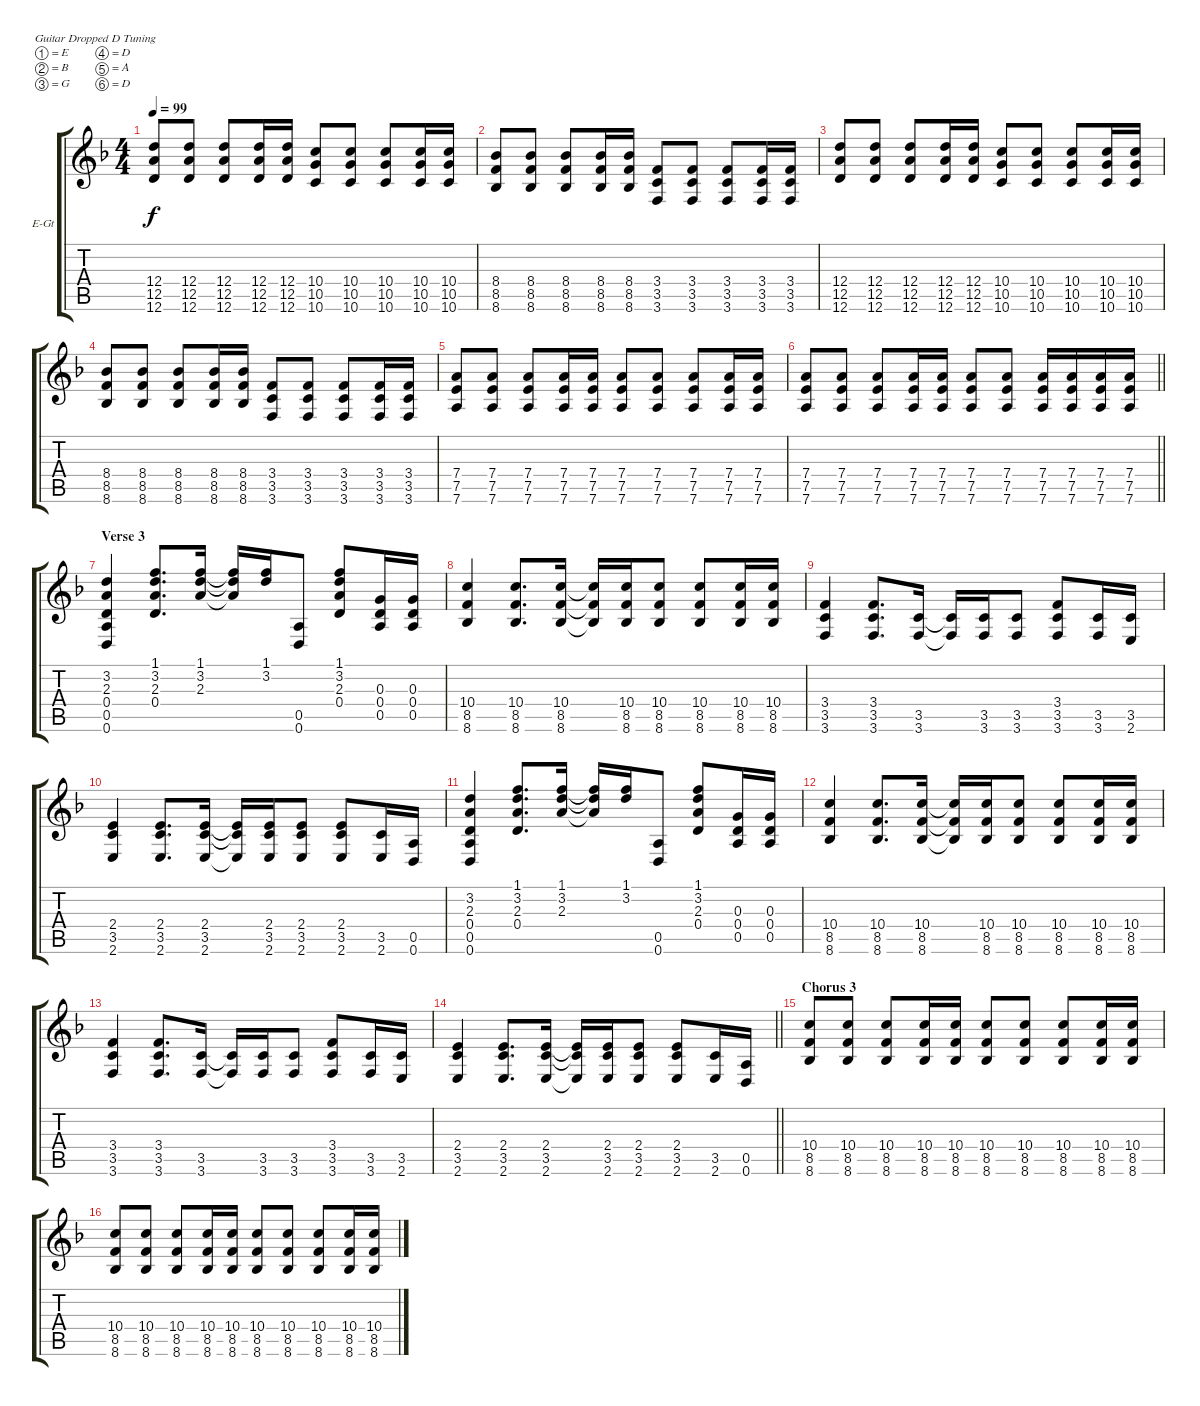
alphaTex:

\bracketExtendMode groupsimilarinstruments
\firstSystemTrackNameOrientation horizontal
\otherSystemsTrackNameOrientation horizontal
\track ("Deryck Whibley - Guitar 1 (rhythm)" "E-Gt") {instrument electricguitarclean}
\staff {score tabs}
\tuning (E4 B3 G3 D3 A2 D2)
\ts (4 4)
\tempo 99
\clef g2
\ks f
(12.4 12.5 12.6).8{dy f} (12.4 12.5 12.6).8 (12.4 12.5 12.6).8 (12.4 12.5 12.6).16 (12.4 12.5 12.6).16 (10.4 10.5 10.6).8 (10.4 10.5 10.6).8 (10.4 10.5 10.6).8 (10.4 10.5 10.6).16 (10.4 10.5 10.6).16 |
(8.4 8.5 8.6).8 (8.4 8.5 8.6).8 (8.4 8.5 8.6).8 (8.4 8.5 8.6).16 (8.4 8.5 8.6).16 (3.4 3.5 3.6).8 (3.4 3.5 3.6).8 (3.4 3.5 3.6).8 (3.4 3.5 3.6).16 (3.4 3.5 3.6).16 |
(12.4 12.5 12.6).8 (12.4 12.5 12.6).8 (12.4 12.5 12.6).8 (12.4 12.5 12.6).16 (12.4 12.5 12.6).16 (10.4 10.5 10.6).8 (10.4 10.5 10.6).8 (10.4 10.5 10.6).8 (10.4 10.5 10.6).16 (10.4 10.5 10.6).16 |
(8.4 8.5 8.6).8 (8.4 8.5 8.6).8 (8.4 8.5 8.6).8 (8.4 8.5 8.6).16 (8.4 8.5 8.6).16 (3.4 3.5 3.6).8 (3.4 3.5 3.6).8 (3.4 3.5 3.6).8 (3.4 3.5 3.6).16 (3.4 3.5 3.6).16 |
(7.4 7.5 7.6).8 (7.4 7.5 7.6).8 (7.4 7.5 7.6).8 (7.4 7.5 7.6).16 (7.4 7.5 7.6).16 (7.4 7.5 7.6).8 (7.4 7.5 7.6).8 (7.4 7.5 7.6).8 (7.4 7.5 7.6).16 (7.4 7.5 7.6).16 |
\barLineRight lightlight
(7.4 7.5 7.6).8 (7.4 7.5 7.6).8 (7.4 7.5 7.6).8 (7.4 7.5 7.6).16 (7.4 7.5 7.6).16 (7.4 7.5 7.6).8 (7.4 7.5 7.6).8 (7.4 7.5 7.6).16 (7.4 7.5 7.6).16 (7.4 7.5 7.6).16 (7.4 7.5 7.6).16 |
\section ("" "Verse 3")
(3.2 2.3 0.4 0.5 0.6).4 (1.1 3.2 2.3 0.4).8{d} (1.1 3.2 2.3).16 (1.1{t} 3.2{t} 2.3{t}).16 (1.1 3.2).16 (0.5 0.6).8 (1.1 3.2 2.3 0.4).8 (0.3 0.4 0.5).16 (0.3 0.4 0.5).16 |
(10.4 8.5 8.6).4 (10.4 8.5 8.6).8{d} (10.4 8.5 8.6).16 (10.4{t} 8.5{t} 8.6{t}).16 (10.4 8.5 8.6).16 (10.4 8.5 8.6).8 (10.4 8.5 8.6).8 (10.4 8.5 8.6).16 (10.4 8.5 8.6).16 |
(3.4 3.5 3.6).4 (3.4 3.5 3.6).8{d} (3.5 3.6).16 (3.5{t} 3.6{t}).16 (3.5 3.6).16 (3.5 3.6).8 (3.4 3.5 3.6).8 (3.5 3.6).16 (3.5 2.6).16 |
(2.4 3.5 2.6).4 (2.4 3.5 2.6).8{d} (2.4 3.5 2.6).16 (2.4{t} 3.5{t} 2.6{t}).16 (2.4 3.5 2.6).16 (2.4 3.5 2.6).8 (2.4 3.5 2.6).8 (3.5 2.6).16 (0.5 0.6).16 |
(3.2 2.3 0.4 0.5 0.6).4 (1.1 3.2 2.3 0.4).8{d} (1.1 3.2 2.3).16 (1.1{t} 3.2{t} 2.3{t}).16 (1.1 3.2).16 (0.5 0.6).8 (1.1 3.2 2.3 0.4).8 (0.3 0.4 0.5).16 (0.3 0.4 0.5).16 |
(10.4 8.5 8.6).4 (10.4 8.5 8.6).8{d} (10.4 8.5 8.6).16 (10.4{t} 8.5{t} 8.6{t}).16 (10.4 8.5 8.6).16 (10.4 8.5 8.6).8 (10.4 8.5 8.6).8 (10.4 8.5 8.6).16 (10.4 8.5 8.6).16 |
(3.4 3.5 3.6).4 (3.4 3.5 3.6).8{d} (3.5 3.6).16 (3.5{t} 3.6{t}).16 (3.5 3.6).16 (3.5 3.6).8 (3.4 3.5 3.6).8 (3.5 3.6).16 (3.5 2.6).16 |
\barLineRight lightlight
(2.4 3.5 2.6).4 (2.4 3.5 2.6).8{d} (2.4 3.5 2.6).16 (2.4{t} 3.5{t} 2.6{t}).16 (2.4 3.5 2.6).16 (2.4 3.5 2.6).8 (2.4 3.5 2.6).8 (3.5 2.6).16 (0.5 0.6).16 |
\section ("" "Chorus 3")
(10.4 8.5 8.6).8 (10.4 8.5 8.6).8 (10.4 8.5 8.6).8 (10.4 8.5 8.6).16 (10.4 8.5 8.6).16 (10.4 8.5 8.6).8 (10.4 8.5 8.6).8 (10.4 8.5 8.6).8 (10.4 8.5 8.6).16 (10.4 8.5 8.6).16 |
(10.4 8.5 8.6).8 (10.4 8.5 8.6).8 (10.4 8.5 8.6).8 (10.4 8.5 8.6).16 (10.4 8.5 8.6).16 (10.4 8.5 8.6).8 (10.4 8.5 8.6).8 (10.4 8.5 8.6).8 (10.4 8.5 8.6).16 (10.4 8.5 8.6).16
